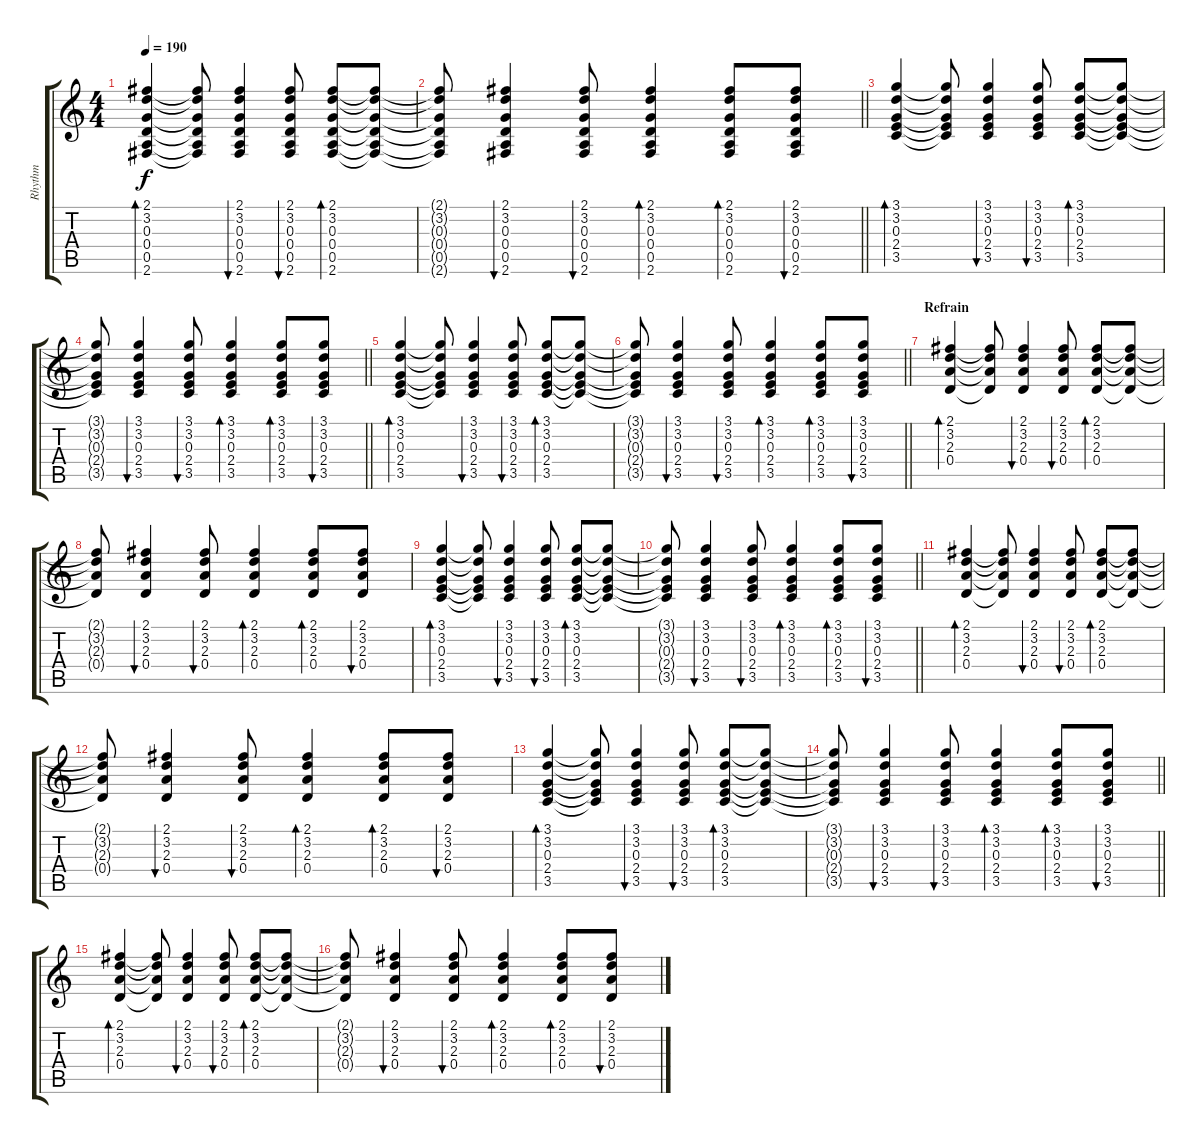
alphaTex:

\track ("Rhythm" "Rhythm") {instrument acousticguitarsteel}
\staff {score tabs}
\tuning (E4 B3 G3 D3 A2 E2) {hide}
\ts (4 4)
\tempo 190
\clef g2
\ks c
(2.1 3.2 0.3 0.4 0.5 2.6).4{bd 60 dy f} (2.1{t} 3.2{t} 0.3{t} 0.4{t} 0.5{t} 2.6{t}).8 (2.1 3.2 0.3 0.4 0.5 2.6).4{bu 60} (2.1 3.2 0.3 0.4 0.5 2.6).8{bu 60} (2.1 3.2 0.3 0.4 0.5 2.6).8{bd 60} (2.1{t} 3.2{t} 0.3{t} 0.4{t} 0.5{t} 2.6{t}).8 |
\barLineRight lightlight
(2.1{t} 3.2{t} 0.3{t} 0.4{t} 0.5{t} 2.6{t}).8 (2.1 3.2 0.3 0.4 0.5 2.6).4{bu 60} (2.1 3.2 0.3 0.4 0.5 2.6).8{bu 60} (2.1 3.2 0.3 0.4 0.5 2.6).4{bd 60} (2.1 3.2 0.3 0.4 0.5 2.6).8{bd 60} (2.1 3.2 0.3 0.4 0.5 2.6).8{bu 60} |
(3.1 3.2 0.3 2.4 3.5).4{bd 60} (3.1{t} 3.2{t} 0.3{t} 2.4{t} 3.5{t}).8 (3.1 3.2 0.3 2.4 3.5).4{bu 60} (3.1 3.2 0.3 2.4 3.5).8{bu 60} (3.1 3.2 0.3 2.4 3.5).8{bd 60} (3.1{t} 3.2{t} 0.3{t} 2.4{t} 3.5{t}).8 |
\barLineRight lightlight
(3.1{t} 3.2{t} 0.3{t} 2.4{t} 3.5{t}).8 (3.1 3.2 0.3 2.4 3.5).4{bu 60} (3.1 3.2 0.3 2.4 3.5).8{bu 60} (3.1 3.2 0.3 2.4 3.5).4{bd 60} (3.1 3.2 0.3 2.4 3.5).8{bd 60} (3.1 3.2 0.3 2.4 3.5).8{bu 60} |
(3.1 3.2 0.3 2.4 3.5).4{bd 60} (3.1{t} 3.2{t} 0.3{t} 2.4{t} 3.5{t}).8 (3.1 3.2 0.3 2.4 3.5).4{bu 60} (3.1 3.2 0.3 2.4 3.5).8{bu 60} (3.1 3.2 0.3 2.4 3.5).8{bd 60} (3.1{t} 3.2{t} 0.3{t} 2.4{t} 3.5{t}).8 |
\barLineRight lightlight
(3.1{t} 3.2{t} 0.3{t} 2.4{t} 3.5{t}).8 (3.1 3.2 0.3 2.4 3.5).4{bu 60} (3.1 3.2 0.3 2.4 3.5).8{bu 60} (3.1 3.2 0.3 2.4 3.5).4{bd 60} (3.1 3.2 0.3 2.4 3.5).8{bd 60} (3.1 3.2 0.3 2.4 3.5).8{bu 60} |
\section ("" "Refrain")
(2.1 3.2 2.3 0.4).4{bd 60} (2.1{t} 3.2{t} 2.3{t} 0.4{t}).8 (2.1 3.2 2.3 0.4).4{bu 60} (2.1 3.2 2.3 0.4).8{bu 60} (2.1 3.2 2.3 0.4).8{bd 60} (2.1{t} 3.2{t} 2.3{t} 0.4{t}).8 |
(2.1{t} 3.2{t} 2.3{t} 0.4{t}).8 (2.1 3.2 2.3 0.4).4{bu 60} (2.1 3.2 2.3 0.4).8{bu 60} (2.1 3.2 2.3 0.4).4{bd 60} (2.1 3.2 2.3 0.4).8{bd 60} (2.1 3.2 2.3 0.4).8{bu 60} |
(3.1 3.2 0.3 2.4 3.5).4{bd 60} (3.1{t} 3.2{t} 0.3{t} 2.4{t} 3.5{t}).8 (3.1 3.2 0.3 2.4 3.5).4{bu 60} (3.1 3.2 0.3 2.4 3.5).8{bu 60} (3.1 3.2 0.3 2.4 3.5).8{bd 60} (3.1{t} 3.2{t} 0.3{t} 2.4{t} 3.5{t}).8 |
\barLineRight lightlight
(3.1{t} 3.2{t} 0.3{t} 2.4{t} 3.5{t}).8 (3.1 3.2 0.3 2.4 3.5).4{bu 60} (3.1 3.2 0.3 2.4 3.5).8{bu 60} (3.1 3.2 0.3 2.4 3.5).4{bd 60} (3.1 3.2 0.3 2.4 3.5).8{bd 60} (3.1 3.2 0.3 2.4 3.5).8{bu 60} |
(2.1 3.2 2.3 0.4).4{bd 60} (2.1{t} 3.2{t} 2.3{t} 0.4{t}).8 (2.1 3.2 2.3 0.4).4{bu 60} (2.1 3.2 2.3 0.4).8{bu 60} (2.1 3.2 2.3 0.4).8{bd 60} (2.1{t} 3.2{t} 2.3{t} 0.4{t}).8 |
(2.1{t} 3.2{t} 2.3{t} 0.4{t}).8 (2.1 3.2 2.3 0.4).4{bu 60} (2.1 3.2 2.3 0.4).8{bu 60} (2.1 3.2 2.3 0.4).4{bd 60} (2.1 3.2 2.3 0.4).8{bd 60} (2.1 3.2 2.3 0.4).8{bu 60} |
(3.1 3.2 0.3 2.4 3.5).4{bd 60} (3.1{t} 3.2{t} 0.3{t} 2.4{t} 3.5{t}).8 (3.1 3.2 0.3 2.4 3.5).4{bu 60} (3.1 3.2 0.3 2.4 3.5).8{bu 60} (3.1 3.2 0.3 2.4 3.5).8{bd 60} (3.1{t} 3.2{t} 0.3{t} 2.4{t} 3.5{t}).8 |
\barLineRight lightlight
(3.1{t} 3.2{t} 0.3{t} 2.4{t} 3.5{t}).8 (3.1 3.2 0.3 2.4 3.5).4{bu 60} (3.1 3.2 0.3 2.4 3.5).8{bu 60} (3.1 3.2 0.3 2.4 3.5).4{bd 60} (3.1 3.2 0.3 2.4 3.5).8{bd 60} (3.1 3.2 0.3 2.4 3.5).8{bu 60} |
(2.1 3.2 2.3 0.4).4{bd 60} (2.1{t} 3.2{t} 2.3{t} 0.4{t}).8 (2.1 3.2 2.3 0.4).4{bu 60} (2.1 3.2 2.3 0.4).8{bu 60} (2.1 3.2 2.3 0.4).8{bd 60} (2.1{t} 3.2{t} 2.3{t} 0.4{t}).8 |
(2.1{t} 3.2{t} 2.3{t} 0.4{t}).8 (2.1 3.2 2.3 0.4).4{bu 60} (2.1 3.2 2.3 0.4).8{bu 60} (2.1 3.2 2.3 0.4).4{bd 60} (2.1 3.2 2.3 0.4).8{bd 60} (2.1 3.2 2.3 0.4).8{bu 60}
